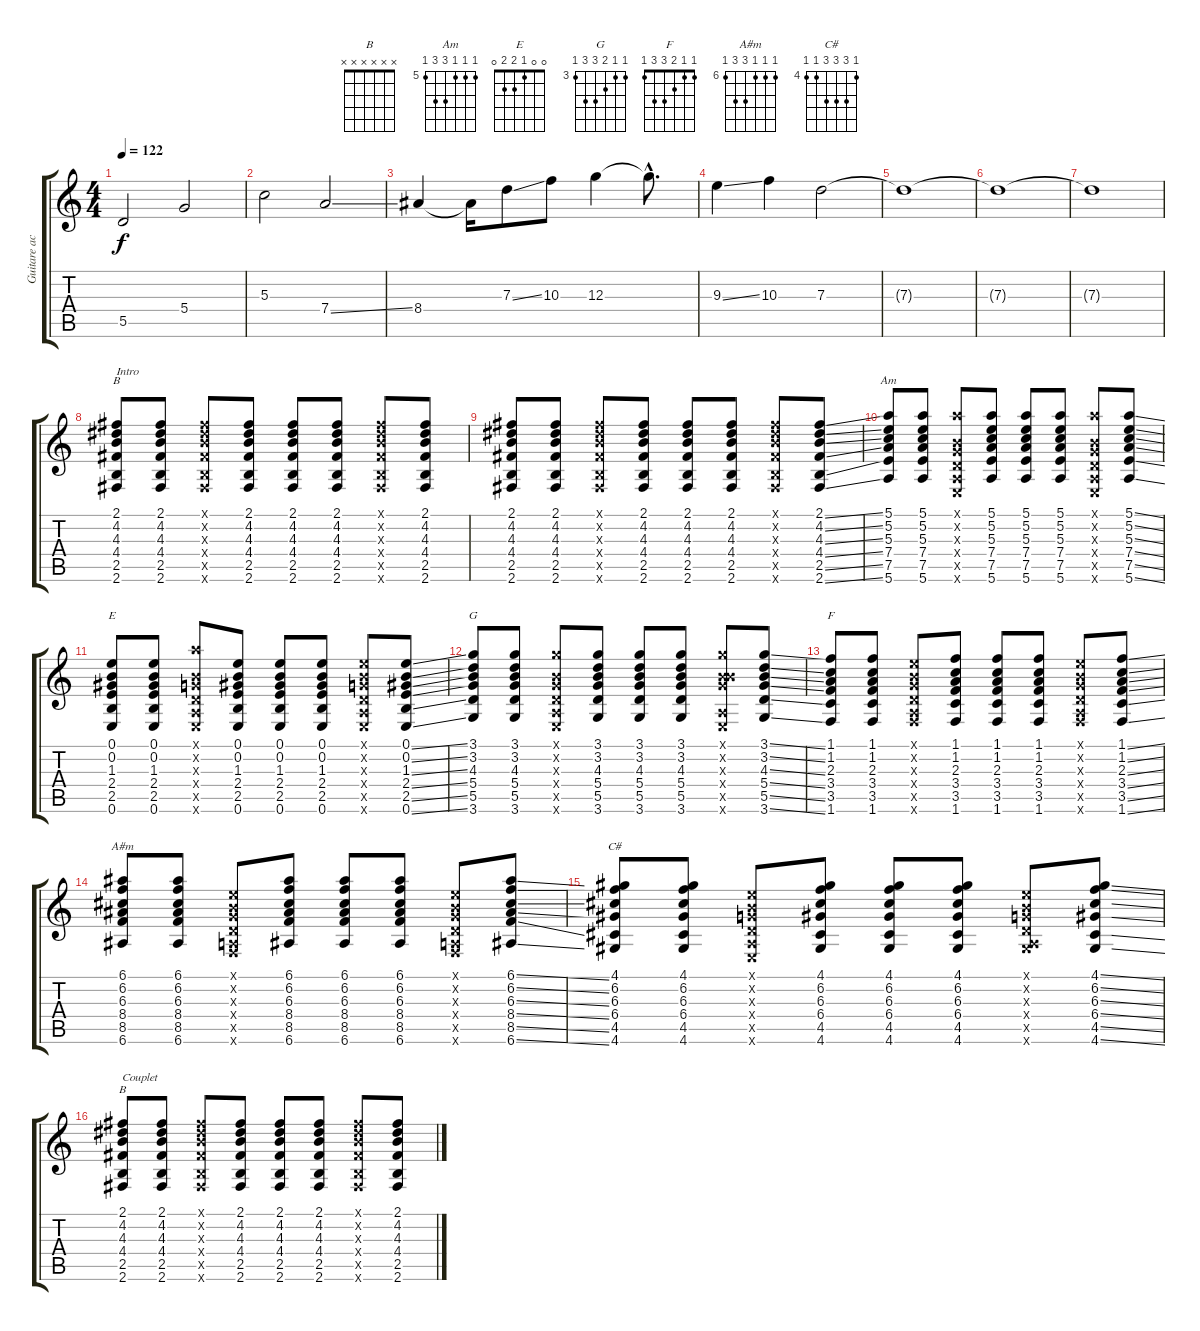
\track ("Guitare acoustique" "Guitare ac") {instrument acousticguitarnylon}
\staff {score tabs}
\tuning (E4 B3 G3 D3 A2 E2) {hide}
\chord ("B" 2 4 4 4 2 2)
\chord ("Am" 5 5 5 7 7 5) {firstfret 5}
\chord ("E" 0 0 1 2 2 0)
\chord ("G" 3 3 4 5 5 3) {firstfret 3}
\chord ("F" 1 1 2 3 3 1)
\chord ("A#m" 6 6 6 8 8 6) {firstfret 6}
\chord ("C#" 4 6 6 6 4 4) {firstfret 4}
\chord ("B" x x x x x x) {firstfret 0}
\ts (4 4)
\tempo 122
\clef g2
\ks c
5.5.2{dy f volume 16 balance 8 instrument acousticguitarnylon} 5.4.2 |
5.3.2 7.4{ss}.2 |
8.4.4 8.4{t}.16 7.3{ss}.8 10.3.8 12.3.4 12.3{hac t}.8{d} |
9.3{ss}.4 10.3.4 7.3.2 |
7.3{t}.1 |
7.3{t}.1 |
7.3{t}.1 |
(2.1 4.2 4.3 4.4 2.5 2.6).8{ch "B" txt "Intro" volume 14} (2.1 4.2 4.3 4.4 2.5 2.6).8 (2.1{x} 4.2{x} 4.3{x} 4.4{x} 2.5{x} 2.6{x}).8 (2.1 4.2 4.3 4.4 2.5 2.6).8 (2.1 4.2 4.3 4.4 2.5 2.6).8 (2.1 4.2 4.3 4.4 2.5 2.6).8 (2.1{x} 4.2{x} 4.3{x} 4.4{x} 2.5{x} 2.6{x}).8 (2.1 4.2 4.3 4.4 2.5 2.6).8 |
(2.1 4.2 4.3 4.4 2.5 2.6).8 (2.1 4.2 4.3 4.4 2.5 2.6).8 (2.1{x} 4.2{x} 4.3{x} 4.4{x} 2.5{x} 2.6{x}).8 (2.1 4.2 4.3 4.4 2.5 2.6).8 (2.1 4.2 4.3 4.4 2.5 2.6).8 (2.1 4.2 4.3 4.4 2.5 2.6).8 (2.1{x} 4.2{x} 4.3{x} 4.4{x} 2.5{x} 2.6{x}).8 (2.1{ss} 4.2{ss} 4.3{ss} 4.4{ss} 2.5{ss} 2.6{ss}).8 |
(5.1 5.2 5.3 7.4 7.5 5.6).8{ch "Am"} (5.1 5.2 5.3 7.4 7.5 5.6).8 (5.1{x} 0.2{x} 0.3{x} 0.4{x} 0.5{x} 0.6{x}).8 (5.1 5.2 5.3 7.4 7.5 5.6).8 (5.1 5.2 5.3 7.4 7.5 5.6).8 (5.1 5.2 5.3 7.4 7.5 5.6).8 (5.1{x} 0.2{x} 0.3{x} 0.4{x} 0.5{x} 0.6{x}).8 (5.1{ss} 5.2{ss} 5.3{ss} 7.4{ss} 7.5{ss} 5.6{ss}).8 |
(0.1 0.2 1.3 2.4 2.5 0.6).8{ch "E"} (0.1 0.2 1.3 2.4 2.5 0.6).8 (5.1{x} 0.2{x} 0.3{x} 0.4{x} 0.5{x} 0.6{x}).8 (0.1 0.2 1.3 2.4 2.5 0.6).8 (0.1 0.2 1.3 2.4 2.5 0.6).8 (0.1 0.2 1.3 2.4 2.5 0.6).8 (0.1{x} 0.2{x} 0.3{x} 0.4{x} 0.5{x} 0.6{x}).8 (0.1{ss} 0.2{ss} 1.3{ss} 2.4{ss} 2.5{ss} 0.6{ss}).8 |
(3.1 3.2 4.3 5.4 5.5 3.6).8{ch "G"} (3.1 3.2 4.3 5.4 5.5 3.6).8 (3.1{x} 0.2{x} 0.3{x} 0.4{x} 0.5{x} 0.6{x}).8 (3.1 3.2 4.3 5.4 5.5 3.6).8 (3.1 3.2 4.3 5.4 5.5 3.6).8 (3.1 3.2 4.3 5.4 5.5 3.6).8 (3.1{x} 0.2{x} 4.3{x} 5.4{x} 0.5{x} 0.6{x}).8 (3.1{ss} 3.2{ss} 4.3{ss} 5.4{ss} 5.5{ss} 3.6{ss}).8 |
(1.1 1.2 2.3 3.4 3.5 1.6).8{ch "F"} (1.1 1.2 2.3 3.4 3.5 1.6).8 (0.1{x} 0.2{x} 0.3{x} 0.4{x} 0.5{x} 1.6{x}).8 (1.1 1.2 2.3 3.4 3.5 1.6).8 (1.1 1.2 2.3 3.4 3.5 1.6).8 (1.1 1.2 2.3 3.4 3.5 1.6).8 (0.1{x} 0.2{x} 0.3{x} 0.4{x} 0.5{x} 1.6{x}).8 (1.1{ss} 1.2{ss} 2.3{ss} 3.4{ss} 3.5{ss} 1.6{ss}).8 |
(6.1 6.2 6.3 8.4 8.5 6.6).8{ch "A#m"} (6.1 6.2 6.3 8.4 8.5 6.6).8 (0.1{x} 0.2{x} 0.3{x} 0.4{x} 0.5{x} 1.6{x}).8 (6.1 6.2 6.3 8.4 8.5 6.6).8 (6.1 6.2 6.3 8.4 8.5 6.6).8 (6.1 6.2 6.3 8.4 8.5 6.6).8 (0.1{x} 0.2{x} 0.3{x} 0.4{x} 0.5{x} 1.6{x}).8 (6.1{ss} 6.2{ss} 6.3{ss} 8.4{ss} 8.5{ss} 6.6{ss}).8 |
(4.1 6.2 6.3 6.4 4.5 4.6).8{ch "C#"} (4.1 6.2 6.3 6.4 4.5 4.6).8 (0.1{x} 0.2{x} 0.3{x} 0.4{x} 0.5{x} 0.6{x}).8 (4.1 6.2 6.3 6.4 4.5 4.6).8 (4.1 6.2 6.3 6.4 4.5 4.6).8 (4.1 6.2 6.3 6.4 4.5 4.6).8 (0.1{x} 0.2{x} 0.3{x} 0.4{x} 0.5{x} 4.6{x}).8 (4.1{ss} 6.2{ss} 6.3{ss} 6.4{ss} 4.5{ss} 4.6{ss}).8 |
(2.1 4.2 4.3 4.4 2.5 2.6).8{ch "B" txt "Couplet"} (2.1 4.2 4.3 4.4 2.5 2.6).8 (2.1{x} 4.2{x} 4.3{x} 4.4{x} 2.5{x} 2.6{x}).8 (2.1 4.2 4.3 4.4 2.5 2.6).8 (2.1 4.2 4.3 4.4 2.5 2.6).8 (2.1 4.2 4.3 4.4 2.5 2.6).8 (2.1{x} 4.2{x} 4.3{x} 4.4{x} 2.5{x} 2.6{x}).8 (2.1 4.2 4.3 4.4 2.5 2.6).8
